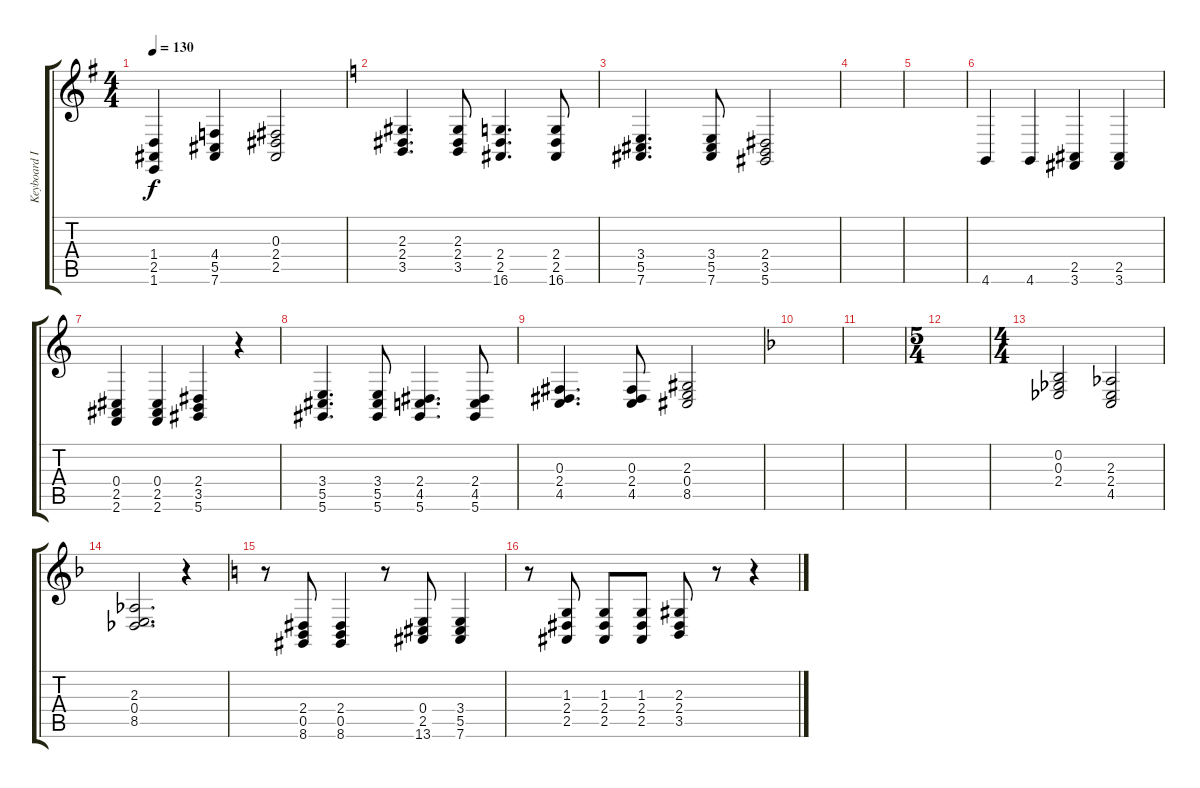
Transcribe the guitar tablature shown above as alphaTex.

\track ("Keyboard I" "Keyboard I") {instrument harpsichord}
\staff {score tabs}
\tuning (Eb4 Bb3 Gb3 Db3 Ab2 Eb2) {hide}
\ts (4 4)
\tempo 130
\clef g2
\ks g
(1.4 2.5 1.6).4{dy f beam Up} (4.4 5.5 7.6).4{beam Up} (0.3 2.4 2.5).2{beam Up} |
\ks c
(2.3 2.4 3.5).4{d beam Up} (2.3 2.4 3.5).8{beam Up} (2.4 2.5 16.6).4{d beam Up} (2.4 2.5 16.6).8{beam Up} |
(3.4 5.5 7.6).4{d beam Up} (3.4 5.5 7.6).8{beam Up} (2.4 3.5 5.6).2{beam Up} |
|
|
4.6.4 4.6.4 (2.5 3.6).4 (2.5 3.6).4 |
(0.4 2.5 2.6).4 (0.4 2.5 2.6).4 (2.4 3.5 5.6).4 r.4 |
(3.4 5.5 5.6).4{d beam Up} (3.4 5.5 5.6).8{beam Up} (2.4 4.5 5.6).4{d beam Up} (2.4 4.5 5.6).8{beam Up} |
(0.3 2.4 4.5).4{d beam Up} (0.3 2.4 4.5).8{beam Up} (2.3 0.4 8.5).2 |
\ks f
|
|
\ts (5 4)
|
\ts (4 4)
(0.2 0.3 2.4).2 (2.3 2.4 4.5).2 |
(2.3 0.4 8.5).2{d} r.4 |
\ks c
r.8 (2.4 0.5 8.6).8{beam Up} (2.4 0.5 8.6).4{beam Up} r.8 (0.4 2.5 13.6).8{beam Up} (3.4 5.5 7.6).4{beam Up} |
r.8 (1.3 2.4 2.5).8{beam Up} (1.3 2.4 2.5).8{beam Up} (1.3 2.4 2.5).8{beam Up} (2.3 2.4 3.5).8{beam Up} r.8 r.4
